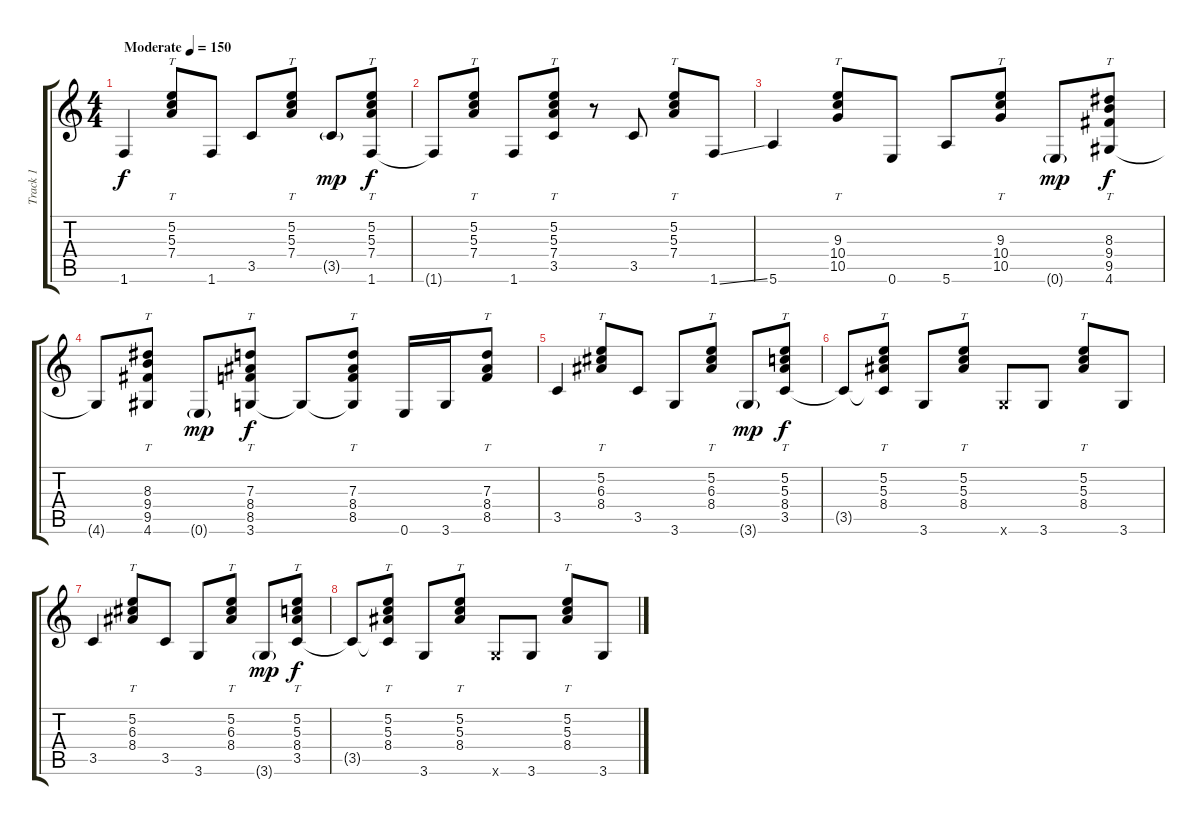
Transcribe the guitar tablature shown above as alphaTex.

\track ("Track 1" "Track 1") {instrument acousticguitarsteel}
\staff {score tabs}
\tuning (E4 B3 G3 D3 A2 E2) {hide}
\ts (4 4)
\tempo (150 "Moderate")
\clef g2
\ks c
1.6.4{dy f instrument acousticguitarsteel} (5.2 5.3 7.4).8{tt} 1.6.8 3.5.8 (5.2 5.3 7.4).8{tt} 3.5{g}.8{dy mp} (5.2 5.3 7.4 1.6).8{tt dy f} |
1.6{t}.8 (5.2 5.3 7.4).8{tt} 1.6.8 (5.2 5.3 7.4 3.5).8{tt} r.8 3.5.8 (5.2 5.3 7.4).8{tt} 1.6{ss}.8 |
5.6.4 (9.3 10.4 10.5).8{tt} 0.6.8 5.6.8 (9.3 10.4 10.5).8{tt} 0.6{g}.8{dy mp} (8.3 9.4 9.5 4.6).8{tt dy f} |
4.6{t}.8 (8.3 9.4 9.5 4.6).8{tt} 0.6{g}.8{dy mp} (7.3 8.4 8.5 3.6).8{tt dy f} 3.6{t}.8 (7.3 8.4 8.5 3.6{t}).8{tt} 0.6.16 3.6.16 (7.3 8.4 8.5).8{tt} |
3.5.4 (5.2 6.3 8.4).8{tt} 3.5.8 3.6.8 (5.2 6.3 8.4).8{tt} 3.6{g}.8{dy mp} (5.2 5.3 8.4 3.5).8{tt dy f} |
3.5{t}.8 (5.2 5.3 8.4 3.5{t}).8{tt} 3.6.8 (5.2 5.3 8.4).8{tt} 3.6{x}.8 3.6.8 (5.2 5.3 8.4).8{tt} 3.6.8 |
3.5.4 (5.2 6.3 8.4).8{tt} 3.5.8 3.6.8 (5.2 6.3 8.4).8{tt} 3.6{g}.8{dy mp} (5.2 5.3 8.4 3.5).8{tt dy f} |
3.5{t}.8 (5.2 5.3 8.4 3.5{t}).8{tt} 3.6.8 (5.2 5.3 8.4).8{tt} 3.6{x}.8 3.6.8 (5.2 5.3 8.4).8{tt} 3.6.8
